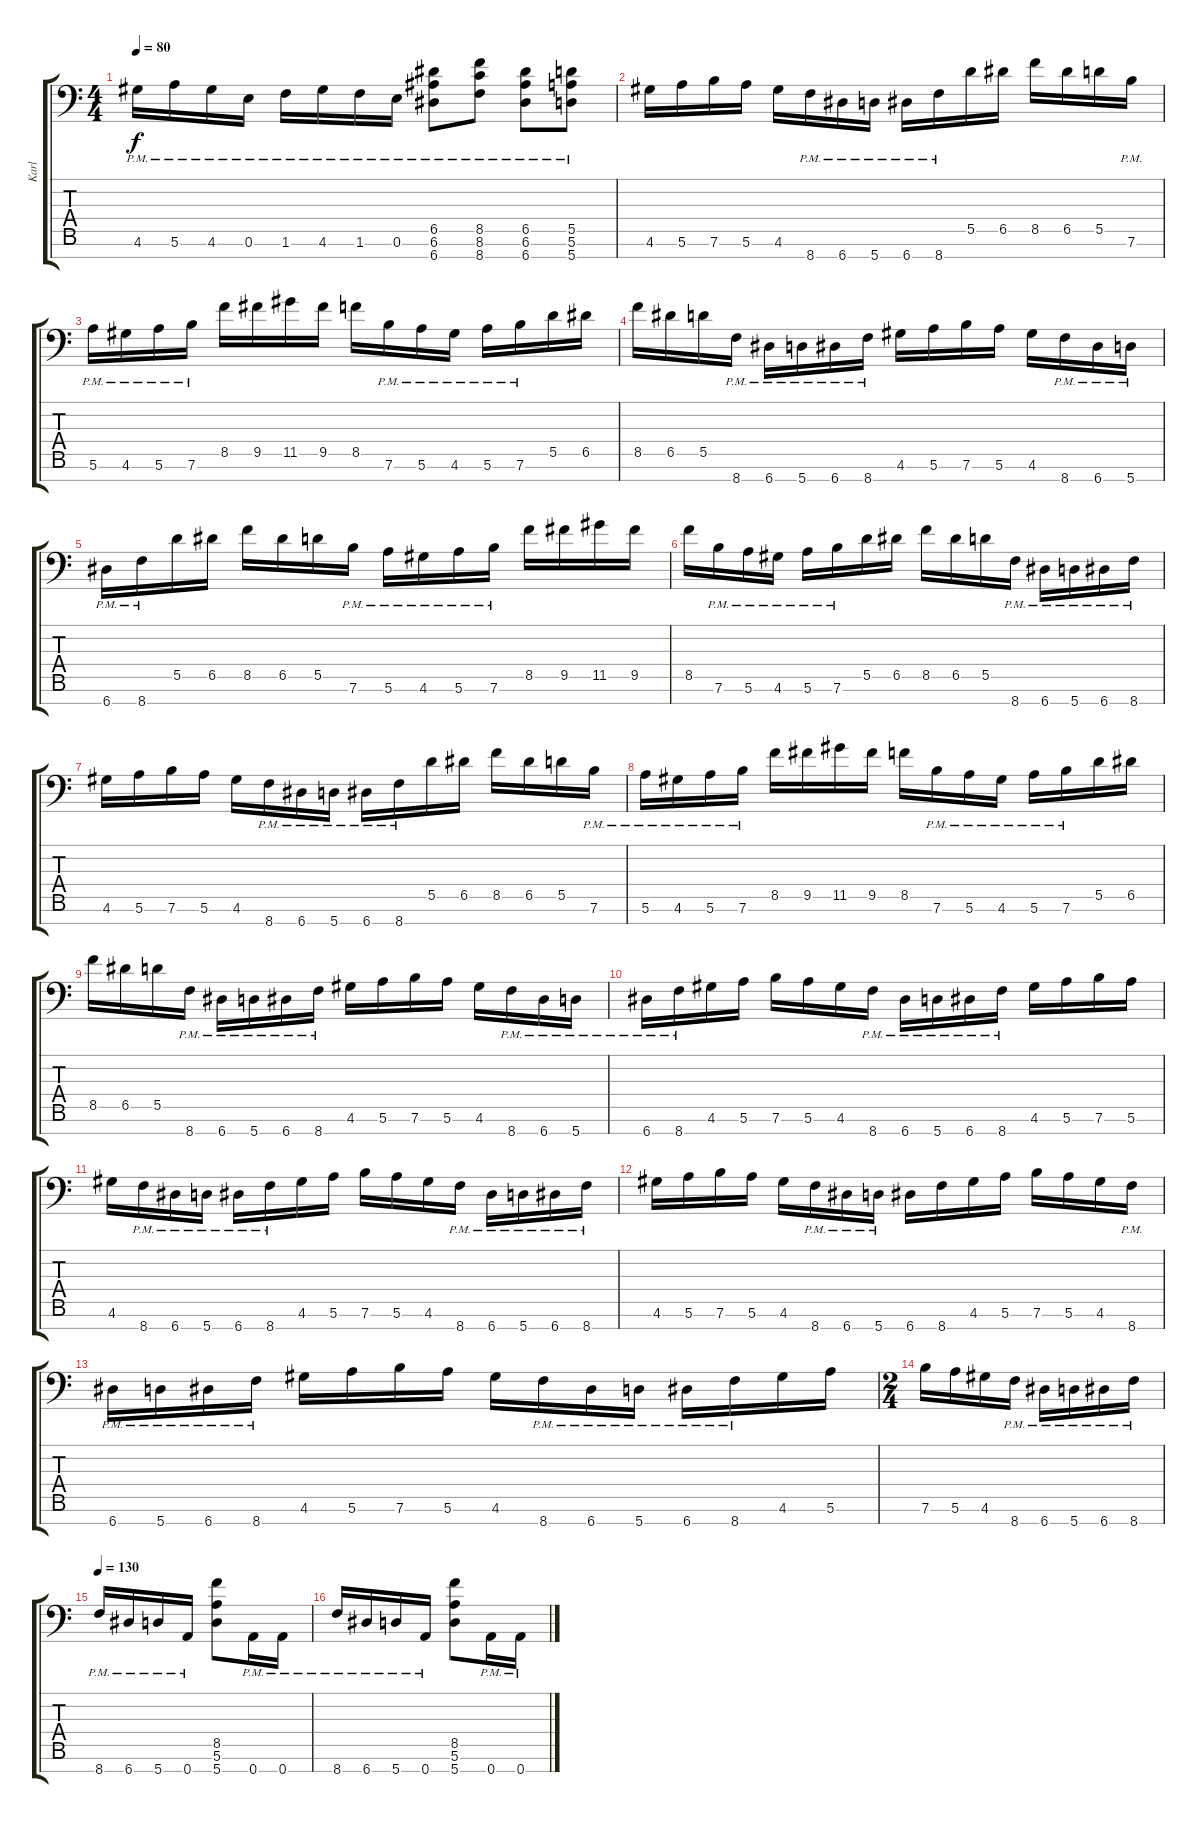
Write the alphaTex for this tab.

\track ("Karl" "Karl") {instrument distortionguitar}
\staff {score tabs}
\tuning (E4 B3 Gb3 D3 A2 E2 A1) {hide}
\ts (4 4)
\tempo 80
\clef f4
\ks c
4.6{pm}.16{dy f} 5.6{pm}.16 4.6{pm}.16 0.6{pm}.16 1.6{pm}.16 4.6{pm}.16 1.6{pm}.16 0.6{pm}.16 (6.5{pm} 6.6{pm} 6.7{pm}).8 (8.5{pm} 8.6{pm} 8.7{pm}).8 (6.5{pm} 6.6{pm} 6.7{pm}).8 (5.5{pm} 5.6{pm} 5.7{pm}).8 |
4.6.16 5.6.16 7.6.16 5.6.16 4.6.16 8.7{pm}.16 6.7{pm}.16 5.7{pm}.16 6.7{pm}.16 8.7{pm}.16 5.5.16 6.5.16 8.5.16 6.5.16 5.5.16 7.6{pm}.16 |
5.6{pm}.16 4.6{pm}.16 5.6{pm}.16 7.6{pm}.16 8.5.16 9.5.16 11.5.16 9.5.16 8.5.16 7.6{pm}.16 5.6{pm}.16 4.6{pm}.16 5.6{pm}.16 7.6{pm}.16 5.5.16 6.5.16 |
8.5.16 6.5.16 5.5.16 8.7{pm}.16 6.7{pm}.16 5.7{pm}.16 6.7{pm}.16 8.7{pm}.16 4.6.16 5.6.16 7.6.16 5.6.16 4.6.16 8.7{pm}.16 6.7{pm}.16 5.7{pm}.16 |
6.7{pm}.16 8.7{pm}.16 5.5.16 6.5.16 8.5.16 6.5.16 5.5.16 7.6{pm}.16 5.6{pm}.16 4.6{pm}.16 5.6{pm}.16 7.6{pm}.16 8.5.16 9.5.16 11.5.16 9.5.16 |
8.5.16 7.6{pm}.16 5.6{pm}.16 4.6{pm}.16 5.6{pm}.16 7.6{pm}.16 5.5.16 6.5.16 8.5.16 6.5.16 5.5.16 8.7{pm}.16 6.7{pm}.16 5.7{pm}.16 6.7{pm}.16 8.7{pm}.16 |
4.6.16 5.6.16 7.6.16 5.6.16 4.6.16 8.7{pm}.16 6.7{pm}.16 5.7{pm}.16 6.7{pm}.16 8.7{pm}.16 5.5.16 6.5.16 8.5.16 6.5.16 5.5.16 7.6{pm}.16 |
5.6{pm}.16 4.6{pm}.16 5.6{pm}.16 7.6{pm}.16 8.5.16 9.5.16 11.5.16 9.5.16 8.5.16 7.6{pm}.16 5.6{pm}.16 4.6{pm}.16 5.6{pm}.16 7.6{pm}.16 5.5.16 6.5.16 |
8.5.16 6.5.16 5.5.16 8.7{pm}.16 6.7{pm}.16 5.7{pm}.16 6.7{pm}.16 8.7{pm}.16 4.6.16 5.6.16 7.6.16 5.6.16 4.6.16 8.7{pm}.16 6.7{pm}.16 5.7{pm}.16 |
6.7{pm}.16 8.7{pm}.16 4.6.16 5.6.16 7.6.16 5.6.16 4.6.16 8.7{pm}.16 6.7{pm}.16 5.7{pm}.16 6.7{pm}.16 8.7{pm}.16 4.6.16 5.6.16 7.6.16 5.6.16 |
4.6.16 8.7{pm}.16 6.7{pm}.16 5.7{pm}.16 6.7{pm}.16 8.7{pm}.16 4.6.16 5.6.16 7.6.16 5.6.16 4.6.16 8.7{pm}.16 6.7{pm}.16 5.7{pm}.16 6.7{pm}.16 8.7{pm}.16 |
4.6.16 5.6.16 7.6.16 5.6.16 4.6.16 8.7{pm}.16 6.7{pm}.16 5.7{pm}.16 6.7.16 8.7.16 4.6.16 5.6.16 7.6.16 5.6.16 4.6.16 8.7{pm}.16 |
6.7{pm}.16 5.7{pm}.16 6.7{pm}.16 8.7{pm}.16 4.6.16 5.6.16 7.6.16 5.6.16 4.6.16 8.7{pm}.16 6.7{pm}.16 5.7{pm}.16 6.7{pm}.16 8.7{pm}.16 4.6.16 5.6.16 |
\ts (2 4)
7.6.16 5.6.16 4.6.16 8.7{pm}.16 6.7{pm}.16 5.7{pm}.16 6.7{pm}.16 8.7{pm}.16 |
\tempo 130
8.7{pm}.16 6.7{pm}.16 5.7{pm}.16 0.7{pm}.16 (8.5 5.6 5.7).8 0.7{pm}.16 0.7{pm}.16 |
8.7{pm}.16 6.7{pm}.16 5.7{pm}.16 0.7{pm}.16 (8.5 5.6 5.7).8 0.7{pm}.16 0.7{pm}.16
